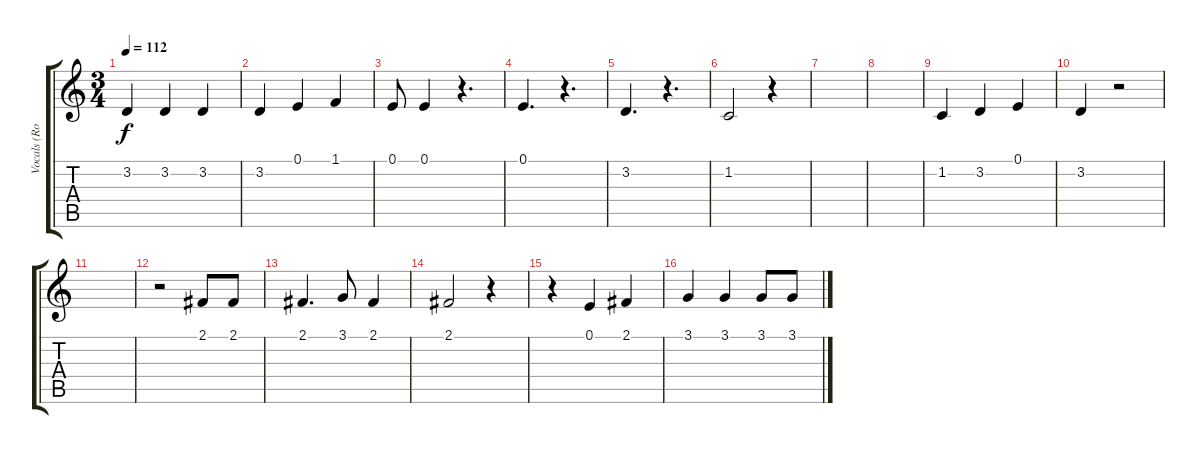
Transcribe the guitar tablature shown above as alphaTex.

\track ("Vocals (Roger Waters)" "Vocals (Ro") {instrument lead6voice}
\staff {score tabs}
\tuning (E4 B3 G3 D3 A2 E2) {hide}
\ts (3 4)
\tempo 112
\clef g2
\ks c
3.2.4{dy f instrument lead6voice} 3.2.4 3.2.4 |
3.2.4 0.1.4 1.1.4 |
0.1.8 0.1.4 r.4{d} |
0.1.4{d} r.4{d} |
3.2.4{d} r.4{d} |
1.2.2 r.4 |
|
|
1.2.4 3.2.4 0.1.4 |
3.2.4 r.2 |
|
r.2 2.1.8 2.1.8 |
2.1.4{d} 3.1.8 2.1.4 |
2.1.2 r.4 |
r.4 0.1.4 2.1.4 |
3.1.4 3.1.4 3.1.8 3.1.8
